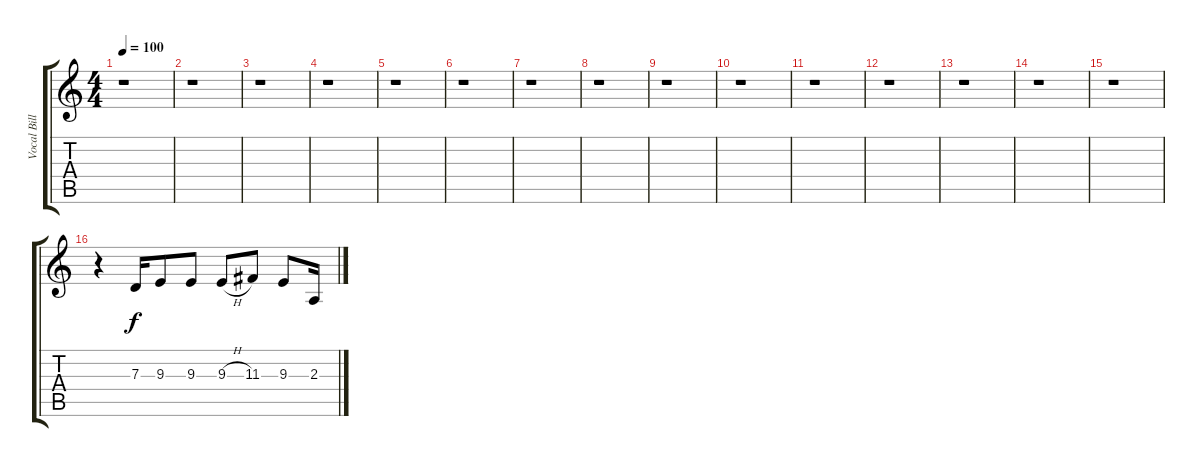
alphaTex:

\track ("Vocal Billie Joe" "Vocal Bill") {instrument altosax}
\staff {score tabs}
\tuning (E4 B3 G3 D3 A2 E2) {hide}
\ts (4 4)
\tempo 100
\clef g2
\ks c
r.1{dy f} |
r.1 |
r.1 |
r.1 |
r.1 |
r.1 |
r.1 |
r.1 |
r.1 |
r.1 |
r.1 |
r.1 |
r.1 |
r.1 |
r.1 |
r.4 7.3.16 9.3.8 9.3.8 9.3{h}.8 11.3.8 9.3.8 2.3.16
